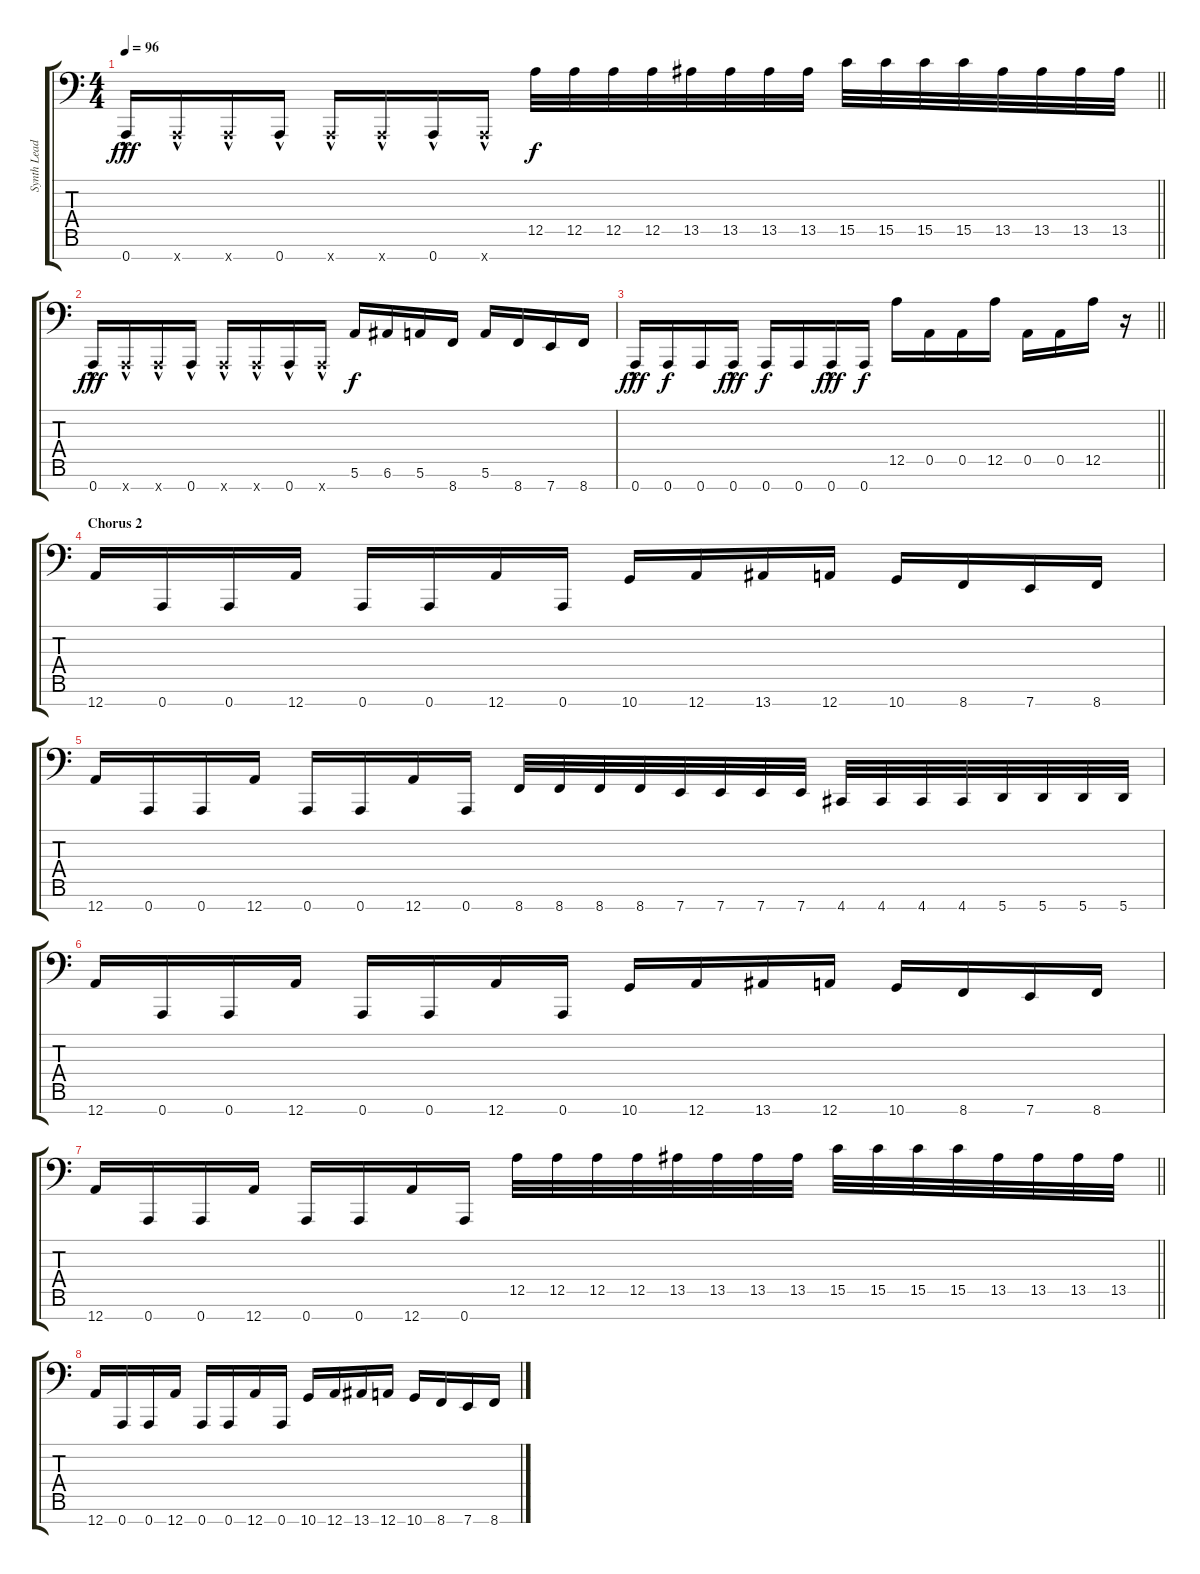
\track ("Synth Lead" "Synth Lead") {instrument lead2sawtooth}
\staff {score tabs}
\tuning (E4 B3 G3 D3 A2 E2 A1) {hide}
\ts (4 4)
\tempo 96
\clef f4
\barLineRight lightlight
\ks c
0.7{hac}.16{dy fff} 0.7{hac x}.16 0.7{hac x}.16 0.7{hac}.16 0.7{hac x}.16 0.7{hac x}.16 0.7{hac}.16 0.7{hac x}.16 12.5.32{dy f} 12.5.32 12.5.32 12.5.32 13.5.32 13.5.32 13.5.32 13.5.32 15.5.32 15.5.32 15.5.32 15.5.32 13.5.32 13.5.32 13.5.32 13.5.32 |
0.7{hac}.16{dy fff} 0.7{hac x}.16 0.7{hac x}.16 0.7{hac}.16 0.7{hac x}.16 0.7{hac x}.16 0.7{hac}.16 0.7{hac x}.16 5.6.16{dy f} 6.6.16 5.6.16 8.7.16 5.6.16 8.7.16 7.7.16 8.7.16 |
\barLineRight lightlight
0.7{hac}.16{dy fff} 0.7.16{dy f} 0.7.16 0.7{hac}.16{dy fff} 0.7.16{dy f} 0.7.16 0.7{hac}.16{dy fff} 0.7.16{dy f} 12.5.16 0.5.16 0.5.16 12.5.16 0.5.16 0.5.16 12.5.16 r.16 |
\section ("" "Chorus 2")
12.7.16 0.7.16 0.7.16 12.7.16 0.7.16 0.7.16 12.7.16 0.7.16 10.7.16 12.7.16 13.7.16 12.7.16 10.7.16 8.7.16 7.7.16 8.7.16 |
12.7.16 0.7.16 0.7.16 12.7.16 0.7.16 0.7.16 12.7.16 0.7.16 8.7.32 8.7.32 8.7.32 8.7.32 7.7.32 7.7.32 7.7.32 7.7.32 4.7.32 4.7.32 4.7.32 4.7.32 5.7.32 5.7.32 5.7.32 5.7.32 |
12.7.16 0.7.16 0.7.16 12.7.16 0.7.16 0.7.16 12.7.16 0.7.16 10.7.16 12.7.16 13.7.16 12.7.16 10.7.16 8.7.16 7.7.16 8.7.16 |
\barLineRight lightlight
12.7.16 0.7.16 0.7.16 12.7.16 0.7.16 0.7.16 12.7.16 0.7.16 12.5.32 12.5.32 12.5.32 12.5.32 13.5.32 13.5.32 13.5.32 13.5.32 15.5.32 15.5.32 15.5.32 15.5.32 13.5.32 13.5.32 13.5.32 13.5.32 |
12.7.16 0.7.16 0.7.16 12.7.16 0.7.16 0.7.16 12.7.16 0.7.16 10.7.16 12.7.16 13.7.16 12.7.16 10.7.16 8.7.16 7.7.16 8.7.16
